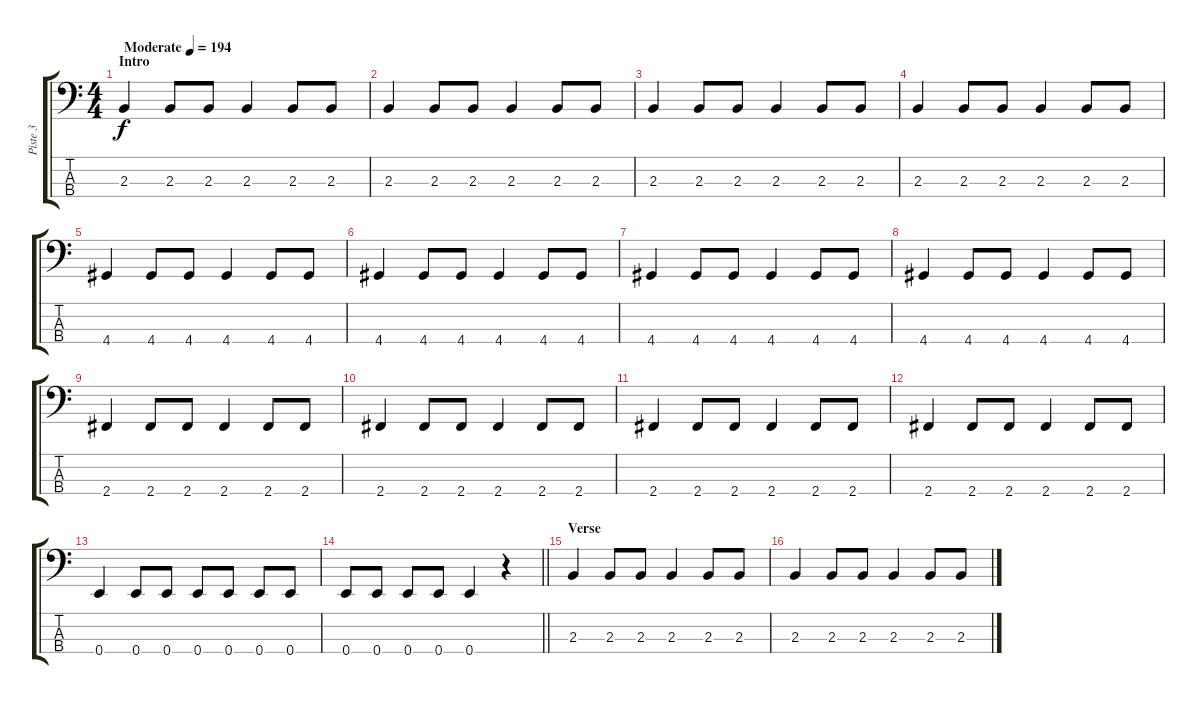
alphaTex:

\track ("Piste 3" "Piste 3") {instrument electricbasspick}
\staff {score tabs}
\tuning (G2 D2 A1 E1) {hide}
\ts (4 4)
\section ("" "Intro")
\tempo (194 "Moderate")
\clef f4
\ks c
2.3.4{dy f instrument electricbasspick} 2.3.8 2.3.8 2.3.4 2.3.8 2.3.8 |
2.3.4 2.3.8 2.3.8 2.3.4 2.3.8 2.3.8 |
2.3.4 2.3.8 2.3.8 2.3.4 2.3.8 2.3.8 |
2.3.4 2.3.8 2.3.8 2.3.4 2.3.8 2.3.8 |
4.4.4 4.4.8 4.4.8 4.4.4 4.4.8 4.4.8 |
4.4.4 4.4.8 4.4.8 4.4.4 4.4.8 4.4.8 |
4.4.4 4.4.8 4.4.8 4.4.4 4.4.8 4.4.8 |
4.4.4 4.4.8 4.4.8 4.4.4 4.4.8 4.4.8 |
2.4.4 2.4.8 2.4.8 2.4.4 2.4.8 2.4.8 |
2.4.4 2.4.8 2.4.8 2.4.4 2.4.8 2.4.8 |
2.4.4 2.4.8 2.4.8 2.4.4 2.4.8 2.4.8 |
2.4.4 2.4.8 2.4.8 2.4.4 2.4.8 2.4.8 |
0.4.4 0.4.8 0.4.8 0.4.8 0.4.8 0.4.8 0.4.8 |
\barLineRight lightlight
0.4.8 0.4.8 0.4.8 0.4.8 0.4.4 r.4 |
\section ("" "Verse")
2.3.4 2.3.8 2.3.8 2.3.4 2.3.8 2.3.8 |
2.3.4 2.3.8 2.3.8 2.3.4 2.3.8 2.3.8
